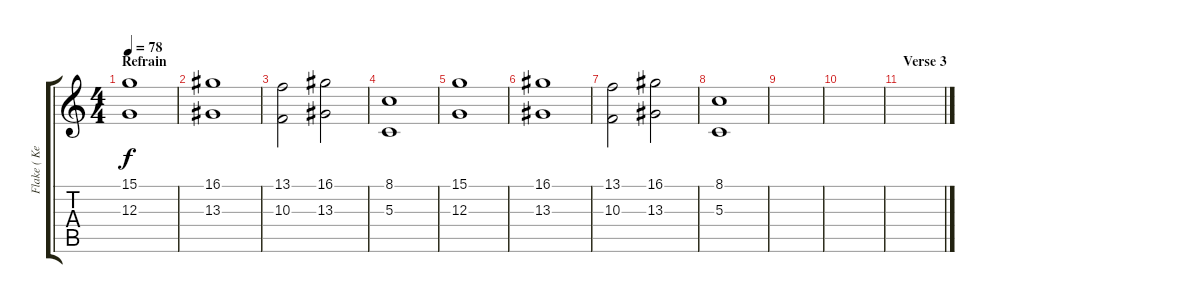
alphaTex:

\track ("Flake ( Keys Rhytm )" "Flake ( Ke") {instrument choiraahs}
\staff {score tabs}
\tuning (E4 B3 G3 D3 A2 E2) {hide}
\ts (4 4)
\section ("" "Refrain ")
\tempo 78
\clef g2
\ks c
(15.1 12.3).1{dy f} |
(16.1 13.3).1 |
(13.1 10.3).2 (16.1 13.3).2 |
(8.1 5.3).1 |
(15.1 12.3).1 |
(16.1 13.3).1 |
(13.1 10.3).2 (16.1 13.3).2 |
(8.1 5.3).1 |
|
|
\section ("" "Verse 3")
